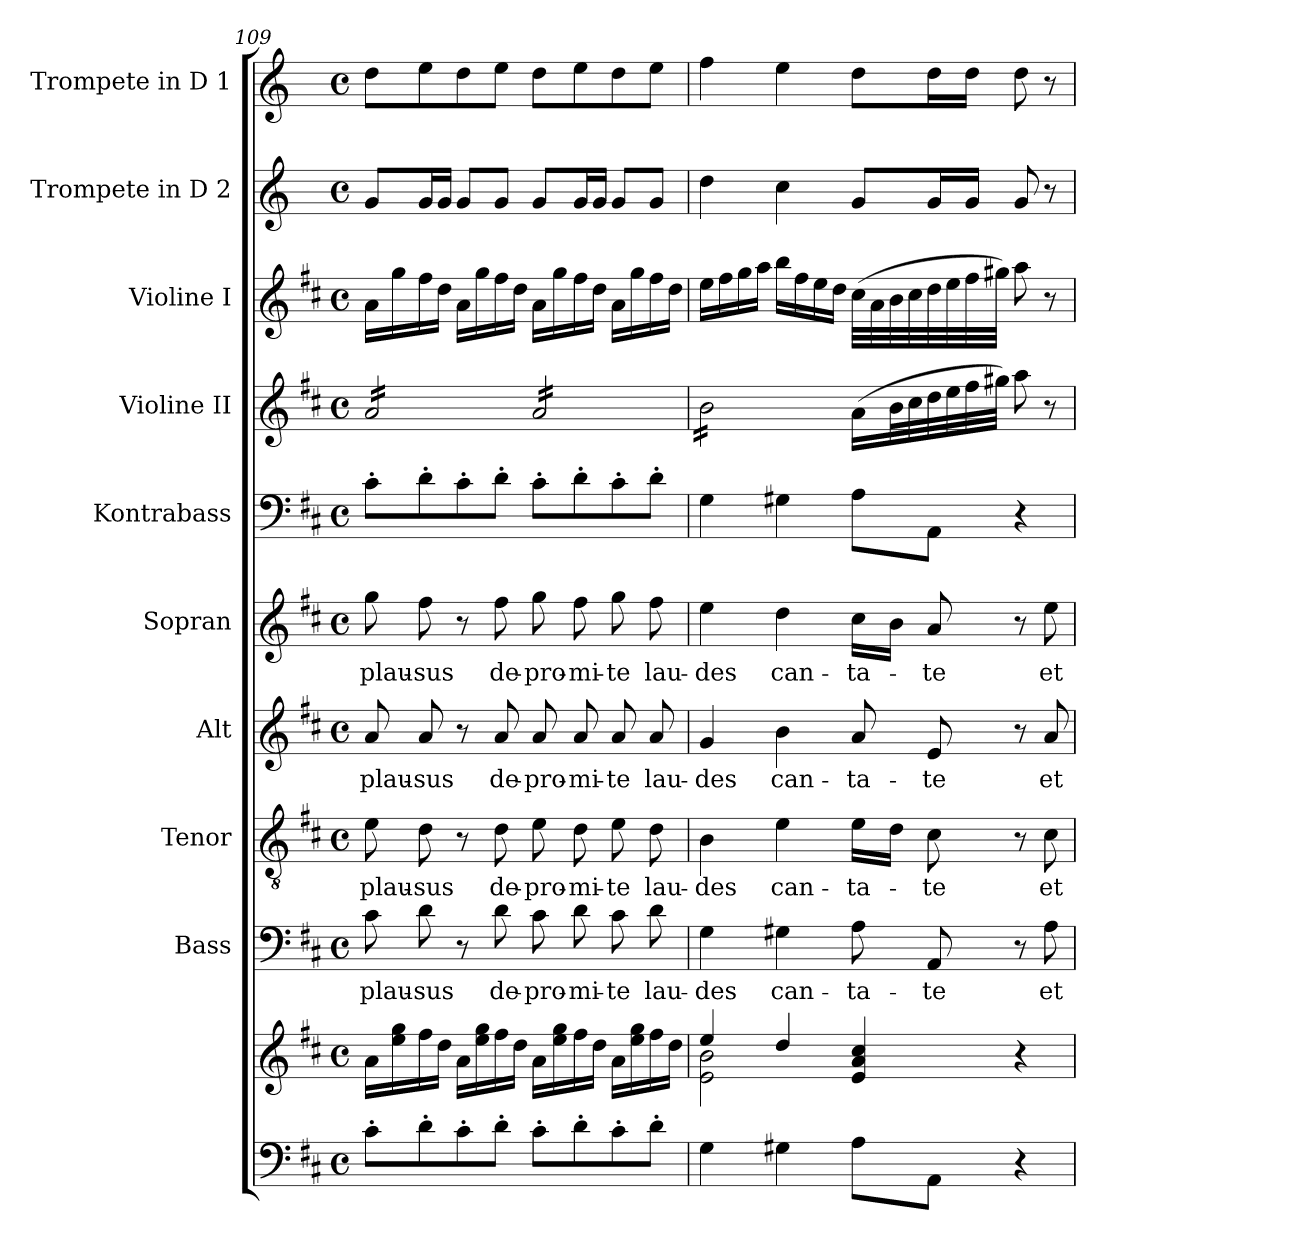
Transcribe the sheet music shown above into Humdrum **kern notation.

**kern	**kern	**kern	**text	**kern	**text	**kern	**text	**kern	**text	**kern	**kern	**kern	**kern	**kern
*part10	*part10	*part9	*part9	*part8	*part8	*part7	*part7	*part6	*part6	*part5	*part4	*part3	*part2	*part1
*staff11	*staff10	*staff9	*staff9	*staff8	*staff8	*staff7	*staff7	*staff6	*staff6	*staff5	*staff4	*staff3	*staff2	*staff1
*	*	*I"Bass	*	*I"Tenor	*	*I"Alt	*	*I"Sopran	*	*I"Kontrabass	*I"Violine II	*I"Violine I	*I"Trompete in D 2	*I"Trompete in D 1
*	*	*I'B.	*	*I'T.	*	*I'A.	*	*I'S.	*	*I'Kb.	*I'Vl. II	*I'Vl. I	*I'Trp. D 2	*I'Trp. D 1
*clefF4	*clefG2	*clefF4	*	*clefGv2	*	*clefG2	*	*clefG2	*	*clefF4	*clefG2	*clefG2	*clefG2	*clefG2
*	*	*	*	*	*	*	*	*	*	*ITrd7c12	*	*	*ITrd-1c-2	*ITrd-1c-2
*k[f#c#]	*k[f#c#]	*k[f#c#]	*	*k[f#c#]	*	*k[f#c#]	*	*k[f#c#]	*	*k[f#c#]	*k[f#c#]	*k[f#c#]	*k[f#c#]	*k[f#c#]
*D:	*D:	*D:	*	*D:	*	*D:	*	*D:	*	*D:	*D:	*D:	*D:	*D:
*M4/4	*M4/4	*M4/4	*	*M4/4	*	*M4/4	*	*M4/4	*	*M4/4	*M4/4	*M4/4	*M4/4	*M4/4
*met(c)	*met(c)	*met(c)	*	*met(c)	*	*met(c)	*	*met(c)	*	*met(c)	*met(c)	*met(c)	*met(c)	*met(c)
=109	=109	=109	=109	=109	=109	=109	=109	=109	=109	=109	=109	=109	=109	=109
!	!	!	!LO:LY:b	!	!LO:LY:b	!	!LO:LY:b	!	!LO:LY:b	!	!	!	!	!
*	*	*	*	*	*	*	*	*	*	*	*tremolo	*	*	*
8c#'>\L	16a\LL	8c#\	plau-	8e\	plau-	8a/	plau-	8gg\	plau-	8C#'>\L	16a/LL	16a\LL	8a/L	8ee\L
.	16ee\ 16gg\	.	.	.	.	.	.	.	.	.	16a/	16gg\	.	.
!	!	!	!LO:LY:b	!	!LO:LY:b	!	!LO:LY:b	!	!LO:LY:b	!	!	!	!	!
8d'>\	16ff#\	8d\	-sus	8d\	-sus	8a/	-sus	8ff#\	-sus	8D'>\	16a/	16ff#\	16a/L	8ff#\
.	16dd\JJ	.	.	.	.	.	.	.	.	.	16a/	16dd\JJ	16a/JJ	.
8c#'>\	16a\LL	8r	.	8r	.	8r	.	8r	.	8C#'>\	16a/	16a\LL	8a/L	8ee\
.	16ee\ 16gg\	.	.	.	.	.	.	.	.	.	16a/	16gg\	.	.
!	!	!	!LO:LY:b	!	!LO:LY:b	!	!LO:LY:b	!	!LO:LY:b	!	!	!	!	!
8d'>\J	16ff#\	8d\	de-	8d\	de-	8a/	de-	8ff#\	de-	8D'>\J	16a/	16ff#\	8a/J	8ff#\J
.	16dd\JJ	.	.	.	.	.	.	.	.	.	16a/JJ	16dd\JJ	.	.
!	!	!	!LO:LY:b	!	!LO:LY:b	!	!LO:LY:b	!	!LO:LY:b	!	!	!	!	!
8c#'>\L	16a\LL	8c#\	-pro-	8e\	-pro-	8a/	-pro-	8gg\	-pro-	8C#'>\L	16a/LL	16a\LL	8a/L	8ee\L
.	16ee\ 16gg\	.	.	.	.	.	.	.	.	.	16a/	16gg\	.	.
!	!	!	!LO:LY:b	!	!LO:LY:b	!	!LO:LY:b	!	!LO:LY:b	!	!	!	!	!
8d'>\	16ff#\	8d\	-mi-	8d\	-mi-	8a/	-mi-	8ff#\	-mi-	8D'>\	16a/	16ff#\	16a/L	8ff#\
.	16dd\JJ	.	.	.	.	.	.	.	.	.	16a/	16dd\JJ	16a/JJ	.
!	!	!	!LO:LY:b	!	!LO:LY:b	!	!LO:LY:b	!	!LO:LY:b	!	!	!	!	!
8c#'>\	16a\LL	8c#\	-te	8e\	-te	8a/	-te	8gg\	-te	8C#'>\	16a/	16a\LL	8a/L	8ee\
.	16ee\ 16gg\	.	.	.	.	.	.	.	.	.	16a/	16gg\	.	.
!	!	!	!LO:LY:b	!	!LO:LY:b	!	!LO:LY:b	!	!LO:LY:b	!	!	!	!	!
8d'>\J	16ff#\	8d\	lau-	8d\	lau-	8a/	lau-	8ff#\	lau-	8D'>\J	16a/	16ff#\	8a/J	8ff#\J
.	16dd\JJ	.	.	.	.	.	.	.	.	.	16a/JJ	16dd\JJ	.	.
!!LO:PB:g=z
=110	=110	=110	=110	=110	=110	=110	=110	=110	=110	=110	=110	=110	=110	=110
*	*^	*	*	*	*	*	*	*	*	*	*	*	*	*
!	!	!	!	!LO:LY:b	!	!LO:LY:b	!	!LO:LY:b	!	!LO:LY:b	!	!	!	!	!
4G\	4ee/	2e\ 2b\	4G\	-des	4B\	-des	4g/	-des	4ee\	-des	4GG\	16b\LL	16ee\LL	4ee\	4gg\
.	.	.	.	.	.	.	.	.	.	.	.	16b\	16ff#\	.	.
.	.	.	.	.	.	.	.	.	.	.	.	16b\	16gg\	.	.
.	.	.	.	.	.	.	.	.	.	.	.	16b\	16aa\JJ	.	.
!	!	!	!	!LO:LY:b	!	!LO:LY:b	!	!LO:LY:b	!	!LO:LY:b	!	!	!	!	!
4G#X\	4dd/	.	4G#X\	can-	4e\	can-	4b\	can-	4dd\	can-	4GG#X\	16b\	16bb\LL	4dd\	4ff#\
.	.	.	.	.	.	.	.	.	.	.	.	16b\	16ff#\	.	.
.	.	.	.	.	.	.	.	.	.	.	.	16b\	16ee\	.	.
.	.	.	.	.	.	.	.	.	.	.	.	16b\JJ	16dd\JJ	.	.
*	*	*	*	*	*	*	*	*	*	*	*	*Xtremolo	*	*	*
!	!	!	!	!LO:LY:b	!	!LO:LY:b	!	!LO:LY:b	!	!LO:LY:b	!	!	!	!	!
8A\L	4e/ 4a/ 4cc#/	2ryy	8A\	-ta-	16e\LL	-ta-	8a/	-ta-	16cc#\LL	-ta-	8AA\L	(>16a\LL	(>32cc#\LLL	8a/L	8ee\L
.	.	.	.	.	.	.	.	.	.	.	.	.	32a\	.	.
.	.	.	.	.	16d\JJ	.	.	.	16b\JJ	.	.	32b\L	32b\	.	.
.	.	.	.	.	.	.	.	.	.	.	.	32cc#\	32cc#\	.	.
!	!	!	!	!LO:LY:b	!	!LO:LY:b	!	!LO:LY:b	!	!LO:LY:b	!	!	!	!	!
8AA\J	.	.	8AA/	-te	8c#\	-te	8e/	-te	8a/	-te	8AAA\J	32dd\	32dd\	16a/L	16ee\L
.	.	.	.	.	.	.	.	.	.	.	.	32ee\	32ee\	.	.
.	.	.	.	.	.	.	.	.	.	.	.	32ff#\	32ff#\	16a/JJ	16ee\JJ
.	.	.	.	.	.	.	.	.	.	.	.	32gg#X\JJJ)	32gg#X\JJJ)	.	.
4r	4r	.	8r	.	8r	.	8r	.	8r	.	4r	8aa\	8aa\	8a/	8ee\
!	!	!	!	!LO:LY:b	!	!LO:LY:b	!	!LO:LY:b	!	!LO:LY:b	!	!	!	!	!
.	.	.	8A\	et	8c#\	et	8a/	et	8ee\	et	.	8r	8r	8r	8r
*	*v	*v	*	*	*	*	*	*	*	*	*	*	*	*	*
=	=	=	=	=	=	=	=	=	=	=	=	=	=	=
*-	*-	*-	*-	*-	*-	*-	*-	*-	*-	*-	*-	*-	*-	*-
